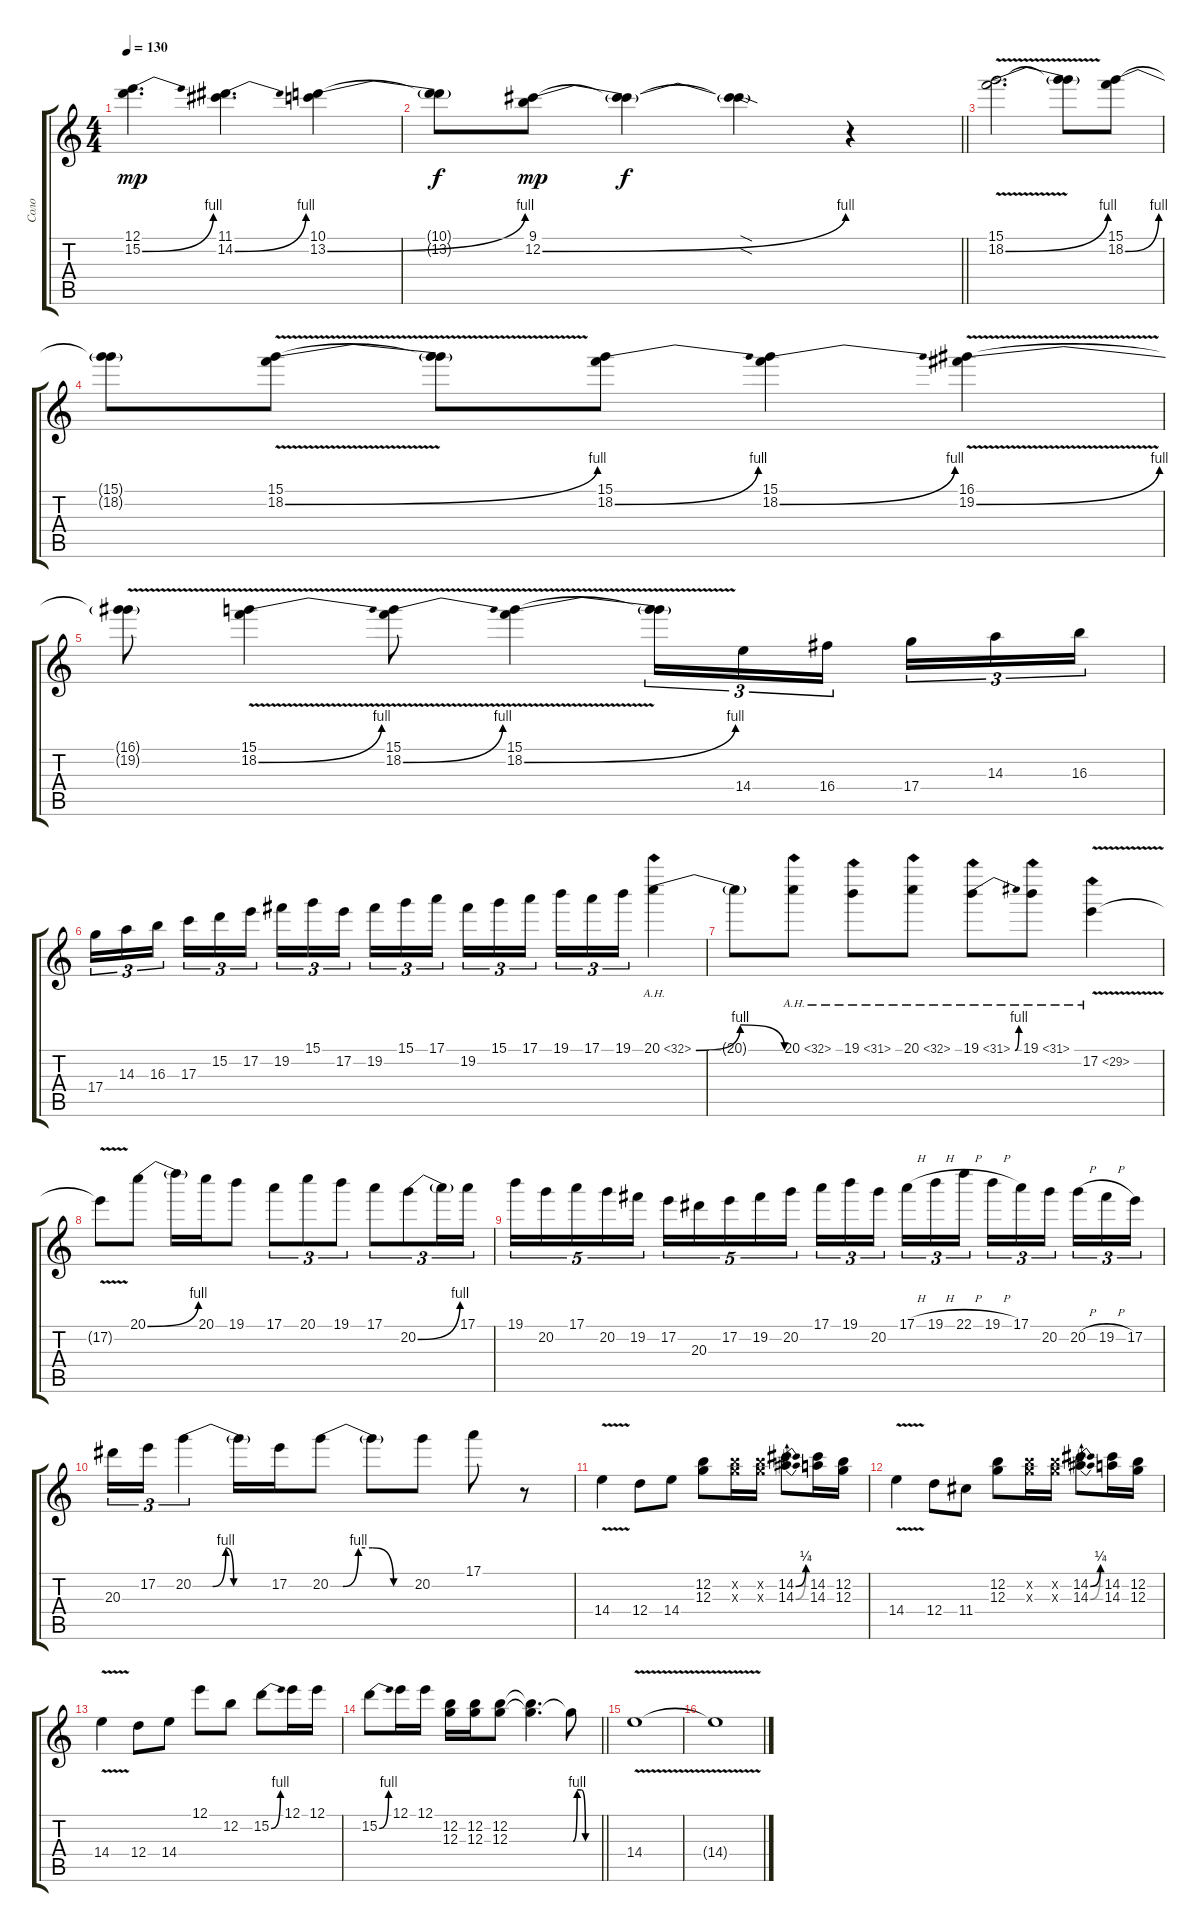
\track ("Соло" "Соло") {instrument distortionguitar}
\staff {score tabs}
\tuning (E4 B3 G3 D3 A2 E2) {hide}
\ts (4 4)
\tempo 130
\clef g2
\ks c
(12.1 15.2{be (bend 0 0 60 4)}).4{d dy mp} (11.1 14.2{be (bend 0 0 60 4)}).4{d} (10.1 13.2{be (bend 0 0 60 4)}).4 |
\barLineRight lightlight
(10.1{t} 13.2{t}).8{dy f} (9.1 12.2{be (bend 0 0 60 4)}).8{dy mp} (9.1{t} 12.2{t}).4{dy f} (9.1{sod t} 12.2{sod t}).4 r.4 |
(15.1 18.2{be (bend 0 0 60 4) v}).2{d} (15.1{t} 18.2{t}).8 (15.1 18.2{be (bend 0 0 60 4)}).8 |
(15.1{t} 18.2{t}).8 (15.1 18.2{be (bend 0 0 60 4) v}).8 (15.1{t} 18.2{t}).8 (15.1 18.2{be (bend 0 0 60 4)}).8 (15.1 18.2{be (bend 0 0 60 4)}).4 (16.1 19.2{be (bend 0 0 60 4) v}).4 |
(16.1{t} 19.2{t}).8 (15.1 18.2{be (bend 0 0 60 4) v}).4 (15.1 18.2{be (bend 0 0 60 4) v}).8 (15.1 18.2{be (bend 0 0 60 4) v}).4 (15.1{t} 18.2{t}).16{tu (3 2)} 14.4.16{tu (3 2)} 16.4.16{tu (3 2) beam splitsecondary} 17.4.16{tu (3 2)} 14.3.16{tu (3 2)} 16.3.16{tu (3 2)} |
17.4.16{tu (3 2)} 14.3.16{tu (3 2)} 16.3.16{tu (3 2) beam splitsecondary} 17.3.16{tu (3 2)} 15.2.16{tu (3 2)} 17.2.16{tu (3 2)} 19.2.16{tu (3 2)} 15.1.16{tu (3 2)} 17.2.16{tu (3 2) beam splitsecondary} 19.2.16{tu (3 2)} 15.1.16{tu (3 2)} 17.1.16{tu (3 2)} 19.2.16{tu (3 2)} 15.1.16{tu (3 2)} 17.1.16{tu (3 2) beam splitsecondary} 19.1.16{tu (3 2)} 17.1.16{tu (3 2)} 19.1.16{tu (3 2)} 20.1{be (bendrelease 0 0 15 4 35 4 60 0) ah 12}.4 |
20.1{t}.8 20.1{ah 12}.8 19.1{ah 12}.8 20.1{ah 12}.8 19.1{be (bend 0 0 60 4) ah 12}.8 19.1{ah 12}.8 17.2{ah 12 v}.4 |
17.2{t}.8 20.1{be (bend 0 0 60 4)}.8 20.1{t}.16 20.1.16 19.1.8 17.1.8{tu (3 2)} 20.1.8{tu (3 2)} 19.1.8{tu (3 2)} 17.1.8{tu (3 2)} 20.2{be (bend 0 0 60 4)}.8{tu (3 2)} 20.2{t}.16{tu (3 2)} 17.1.16{tu (3 2)} |
19.1.16{tu (5 4)} 20.2.16{tu (5 4)} 17.1.16{tu (5 4)} 20.2.16{tu (5 4)} 19.2.16{tu (5 4)} 17.2.16{tu (5 4)} 20.3.16{tu (5 4)} 17.2.16{tu (5 4)} 19.2.16{tu (5 4)} 20.2.16{tu (5 4)} 17.1.16{tu (3 2)} 19.1.16{tu (3 2)} 20.2.16{tu (3 2) beam splitsecondary} 17.1{h}.16{tu (3 2)} 19.1{h}.16{tu (3 2)} 22.1{h}.16{tu (3 2)} 19.1{h}.16{tu (3 2)} 17.1.16{tu (3 2)} 20.2.16{tu (3 2) beam splitsecondary} 20.2{h}.16{tu (3 2)} 19.2{h}.16{tu (3 2)} 17.2.16{tu (3 2)} |
20.3.16{tu (3 2)} 17.2.16{tu (3 2)} 20.2{be (custom 0 0 15 0 25 4 31 0 60 0)}.4{tu (3 2)} 20.2{t}.16 17.2.16 20.2{be (custom 0 0 9 0 20 4 30 4 45 0 60 0)}.8 20.2{t}.8 20.2.8 17.1.8 r.8 |
14.4{v}.4 12.4.8 14.4.8 (12.2 12.3).8 (12.2{x} 12.3{x}).16 (12.2{x} 12.3{x}).16 (14.2{be (bend 0 0 60 1)} 14.3{be (bend 0 0 60 2)}).8 (14.2 14.3).16 (12.2 12.3).16 |
14.4{v}.4 12.4.8 11.4.8 (12.2 12.3).8 (12.2{x} 12.3{x}).16 (12.2{x} 12.3{x}).16 (14.2{be (bend 0 0 60 1)} 14.3{be (bend 0 0 60 2)}).8 (14.2 14.3).16 (12.2 12.3).16 |
14.4{v}.4 12.4.8 14.4.8 12.1.8 12.2.8 15.2{be (bend 0 0 60 4)}.8 12.1.16 12.1.16 |
\barLineRight lightlight
15.2{be (bend 0 0 60 4)}.8 12.1.16 12.1.16 (12.2 12.3).16 (12.2 12.3).16 (12.2 12.3).8 (12.2{t} 12.3{t}).4{d} 12.3{be (custom 0 0 10 4 20 4 30 0 60 0) t}.8 |
14.4{v}.1 |
14.4{t}.1
